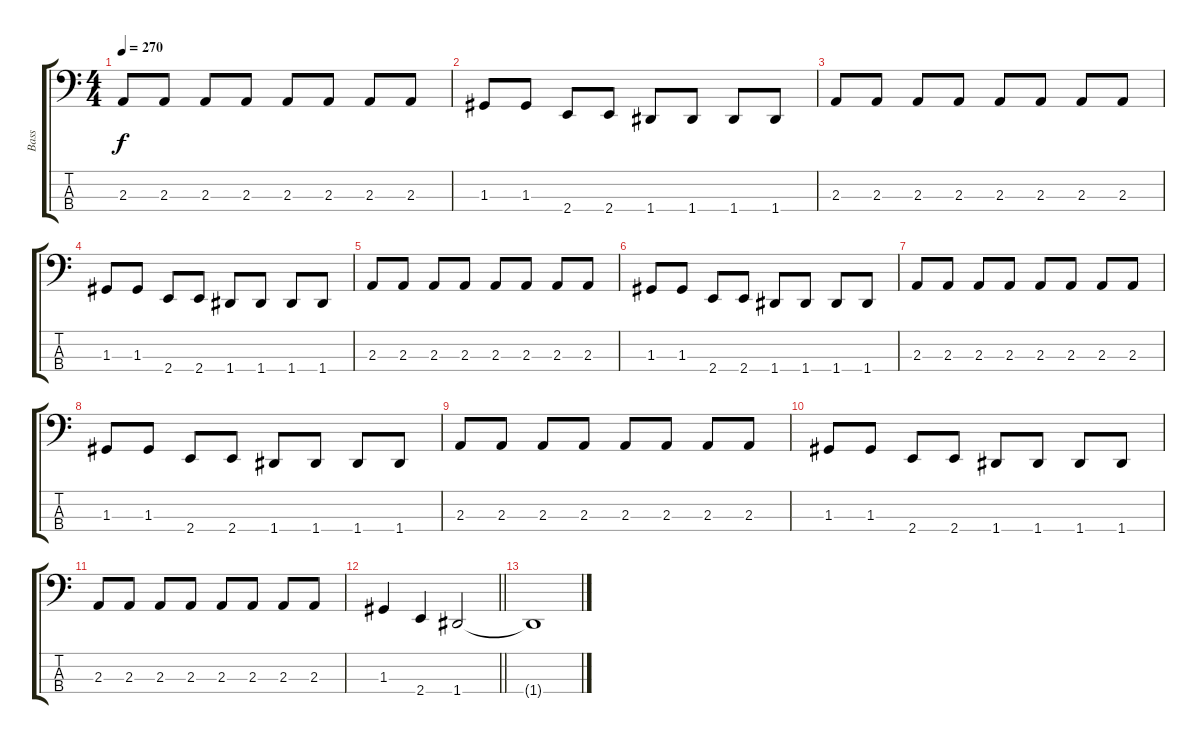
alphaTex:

\track ("Bass" "Bass") {instrument electricbassfinger}
\staff {score tabs}
\tuning (F2 C2 G1 D1) {hide}
\ts (4 4)
\tempo 270
\clef f4
\ks c
2.3.8{dy f} 2.3.8 2.3.8 2.3.8 2.3.8 2.3.8 2.3.8 2.3.8 |
1.3.8 1.3.8 2.4.8 2.4.8 1.4.8 1.4.8 1.4.8 1.4.8 |
2.3.8 2.3.8 2.3.8 2.3.8 2.3.8 2.3.8 2.3.8 2.3.8 |
1.3.8 1.3.8 2.4.8 2.4.8 1.4.8 1.4.8 1.4.8 1.4.8 |
2.3.8 2.3.8 2.3.8 2.3.8 2.3.8 2.3.8 2.3.8 2.3.8 |
1.3.8 1.3.8 2.4.8 2.4.8 1.4.8 1.4.8 1.4.8 1.4.8 |
2.3.8 2.3.8 2.3.8 2.3.8 2.3.8 2.3.8 2.3.8 2.3.8 |
1.3.8 1.3.8 2.4.8 2.4.8 1.4.8 1.4.8 1.4.8 1.4.8 |
2.3.8 2.3.8 2.3.8 2.3.8 2.3.8 2.3.8 2.3.8 2.3.8 |
1.3.8 1.3.8 2.4.8 2.4.8 1.4.8 1.4.8 1.4.8 1.4.8 |
2.3.8 2.3.8 2.3.8 2.3.8 2.3.8 2.3.8 2.3.8 2.3.8 |
\barLineRight lightlight
1.3.4 2.4.4 1.4.2 |
1.4{t}.1
